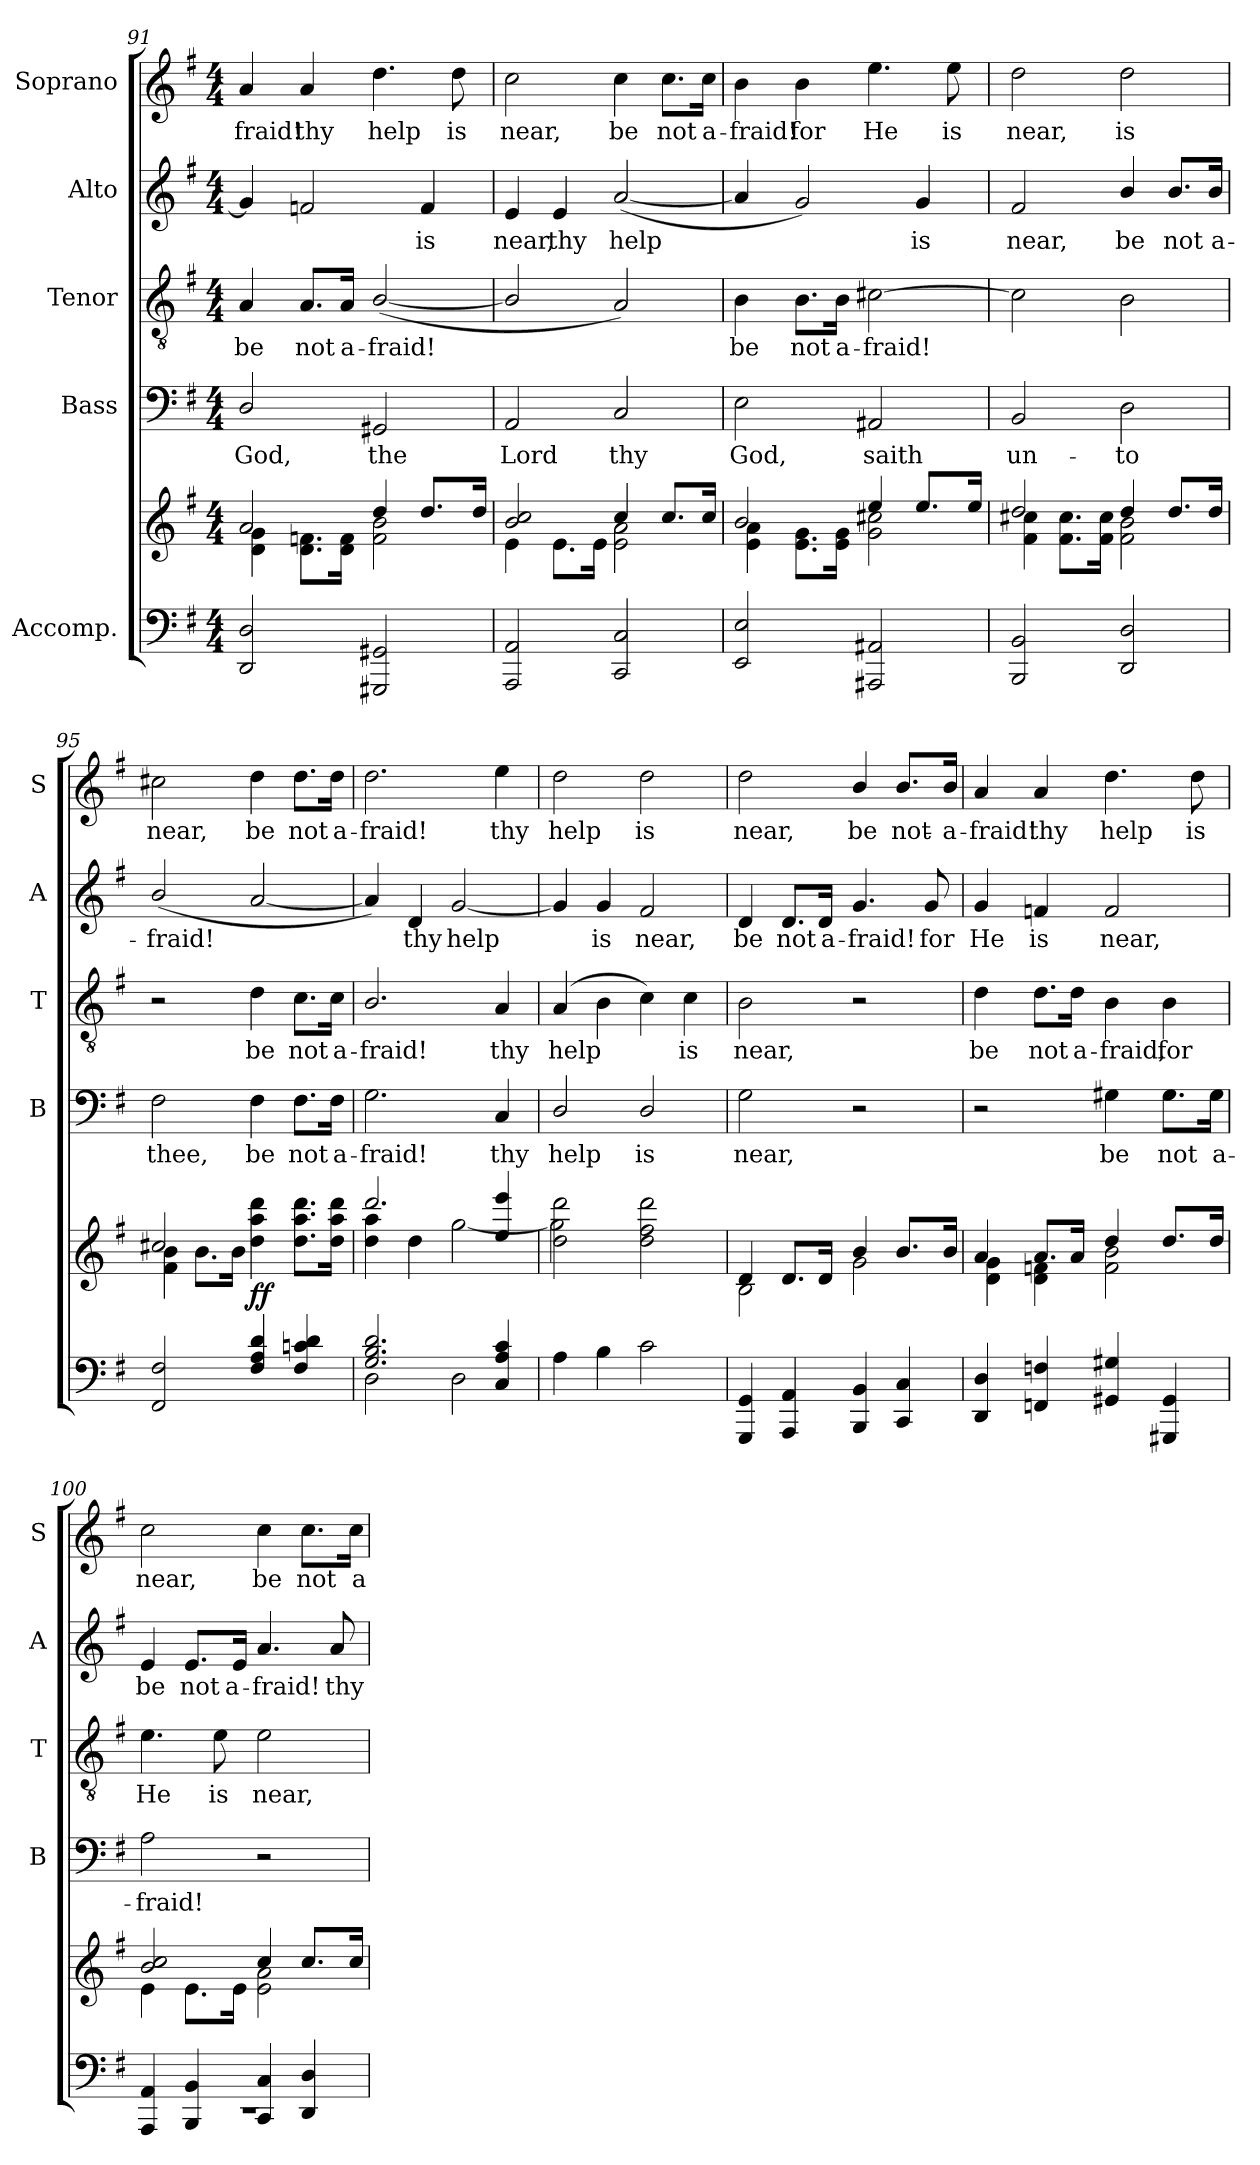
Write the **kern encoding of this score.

**kern	**kern	**dynam	**kern	**text	**kern	**text	**kern	**text	**kern	**text
*part5	*part5	*part5	*part4	*part4	*part3	*part3	*part2	*part2	*part1	*part1
*staff6	*staff5	*staff5/6	*staff4	*staff4	*staff3	*staff3	*staff2	*staff2	*staff1	*staff1
*I"Accomp.	*	*	*I"Bass	*	*I"Tenor	*	*I"Alto	*	*I"Soprano	*
*	*	*	*I'B	*	*I'T	*	*I'A	*	*I'S	*
!!LO:LB:g=z
*clefF4	*clefG2	*	*clefF4	*	*clefGv2	*	*clefG2	*	*clefG2	*
*k[f#]	*k[f#]	*	*k[f#]	*	*k[f#]	*	*k[f#]	*	*k[f#]	*
*G:	*G:	*	*G:	*	*G:	*	*G:	*	*G:	*
*M4/4	*M4/4	*	*M4/4	*	*M4/4	*	*M4/4	*	*M4/4	*
=91	=91	=91	=91	=91	=91	=91	=91	=91	=91	=91
*^	*^	*	*	*	*	*	*	*	*	*
!	!	!	!	!	!	!LO:LY:b	!	!LO:LY:b	!	!	!	!LO:LY:b
2DD/ 2D/	1ryy	2a/	4d\ 4g\	.	2D/	God,	4A/	be	4g/]	.	4a/	-fraid!
!	!	!	!	!	!	!	!	!LO:LY:b	!	!	!	!LO:LY:b
.	.	.	8.d\ 8.fn\L	.	.	.	8.A/L	not	2fn/	.	4a/	thy
!	!	!	!	!	!	!	!	!LO:LY:b	!	!	!	!
.	.	.	16d\ 16f\Jk	.	.	.	16A/Jk	a-	.	.	.	.
!	!	!	!	!	!	!LO:LY:b	!	!LO:LY:b	!	!	!	!LO:LY:b
2GGG#X/ 2GG#X/	.	4dd/	2f\ 2b\	.	2GG#X/	the	(<[2B/	-fraid!	.	.	4.dd\	help
!	!	!	!	!	!	!	!	!	!	!LO:LY:b	!	!
.	.	8.dd/L	.	.	.	.	.	.	4f/	is	.	.
!	!	!	!	!	!	!	!	!	!	!	!	!LO:LY:b
.	.	.	.	.	.	.	.	.	.	.	8dd\	is
.	.	16dd/Jk	.	.	.	.	.	.	.	.	.	.
=92	=92	=92	=92	=92	=92	=92	=92	=92	=92	=92	=92	=92
!	!	!	!	!	!	!LO:LY:b	!	!	!	!LO:LY:b	!	!LO:LY:b
2AAA/ 2AA/	1ryy	2b/ 2cc/	4e\	.	2AA/	Lord	2B/]	.	4e/	near,	2cc\	near,
!	!	!	!	!	!	!	!	!	!	!LO:LY:b	!	!
.	.	.	8.e\L	.	.	.	.	.	4e/	thy	.	.
.	.	.	16e\Jk	.	.	.	.	.	.	.	.	.
!	!	!	!	!	!	!LO:LY:b	!	!	!	!LO:LY:b	!	!LO:LY:b
2CC/ 2C/	.	4cc/	2e\ 2a\	.	2C/	thy	2A/)	.	(<[2a/	help	4cc\	be
!	!	!	!	!	!	!	!	!	!	!	!	!LO:LY:b
.	.	8.cc/L	.	.	.	.	.	.	.	.	8.cc\L	not
!	!	!	!	!	!	!	!	!	!	!	!	!LO:LY:b
.	.	16cc/Jk	.	.	.	.	.	.	.	.	16cc\Jk	a-
=93	=93	=93	=93	=93	=93	=93	=93	=93	=93	=93	=93	=93
!	!	!	!	!	!	!LO:LY:b	!	!LO:LY:b	!	!	!	!LO:LY:b
2EE/ 2E/	1ryy	2b/	4e\ 4a\	.	2E\	God,	4B\	be	4a/]	.	4b\	-fraid!
!	!	!	!	!	!	!	!	!LO:LY:b	!	!	!	!LO:LY:b
.	.	.	8.e\ 8.g\L	.	.	.	8.B\L	not	2g/)	.	4b\	for
!	!	!	!	!	!	!	!	!LO:LY:b	!	!	!	!
.	.	.	16e\ 16g\Jk	.	.	.	16B\Jk	a-	.	.	.	.
!	!	!	!	!	!	!LO:LY:b	!	!LO:LY:b	!	!	!	!LO:LY:b
2AAA#X/ 2AA#X/	.	4ee/	2g\ 2cc#X\	.	2AA#X/	saith	[2c#X\	-fraid!	.	.	4.ee\	He
!	!	!	!	!	!	!	!	!	!	!LO:LY:b	!	!
.	.	8.ee/L	.	.	.	.	.	.	4g/	is	.	.
!	!	!	!	!	!	!	!	!	!	!	!	!LO:LY:b
.	.	.	.	.	.	.	.	.	.	.	8ee\	is
.	.	16ee/Jk	.	.	.	.	.	.	.	.	.	.
=94	=94	=94	=94	=94	=94	=94	=94	=94	=94	=94	=94	=94
!	!	!	!	!	!	!LO:LY:b	!	!	!	!LO:LY:b	!	!LO:LY:b
2BBB/ 2BB/	1ryy	2dd/	4f#\ 4cc#X\	.	2BB/	un-	2c#\]	.	2f#/	near,	2dd\	near,
.	.	.	8.f#\ 8.cc#\L	.	.	.	.	.	.	.	.	.
.	.	.	16f#\ 16cc#\Jk	.	.	.	.	.	.	.	.	.
!	!	!	!	!	!	!LO:LY:b	!	!	!	!LO:LY:b	!	!LO:LY:b
2DD/ 2D/	.	4dd/	2f#\ 2b\	.	2D\	-to	2B\	.	4b/	be	2dd\	is
!	!	!	!	!	!	!	!	!	!	!LO:LY:b	!	!
.	.	8.dd/L	.	.	.	.	.	.	8.b/L	not	.	.
!	!	!	!	!	!	!	!	!	!	!LO:LY:b	!	!
.	.	16dd/Jk	.	.	.	.	.	.	16b/Jk	a-	.	.
=95	=95	=95	=95	=95	=95	=95	=95	=95	=95	=95	=95	=95
!	!	!	!	!	!	!LO:LY:b	!	!	!	!LO:LY:b	!	!LO:LY:b
2FF#/ 2F#/	1ryy	2cc#X/	4f#\ 4b\	.	2F#\	thee,	2r	.	(<2b/	-fraid!	2cc#X\	near,
.	.	.	8.b\L	.	.	.	.	.	.	.	.	.
.	.	.	16b\Jk	.	.	.	.	.	.	.	.	.
!	!	!	!	!LO:DY:b	!	!LO:LY:b	!	!LO:LY:b	!	!	!	!LO:LY:b
4F#/ 4A/ 4d/	.	2ryy	4dd\ 4aa\ 4ddd\	ff	4F#\	be	4d\	be	[2a/	.	4dd\	be
!	!	!	!	!	!	!LO:LY:b	!	!LO:LY:b	!	!	!	!LO:LY:b
4F#/ 4cni/ 4d/	.	.	8.dd\ 8.aa\ 8.ddd\L	.	8.F#\L	not	8.c\L	not	.	.	8.dd\L	not
!	!	!	!	!	!	!LO:LY:b	!	!LO:LY:b	!	!	!	!LO:LY:b
.	.	.	16dd\ 16aa\ 16ddd\Jk	.	16F#\Jk	a-	16c\Jk	a-	.	.	16dd\Jk	a-
=96	=96	=96	=96	=96	=96	=96	=96	=96	=96	=96	=96	=96
!	!	!	!	!	!	!LO:LY:b	!	!LO:LY:b	!	!	!	!LO:LY:b
2.G/ 2.B/ 2.d/	2D\	2.ddd/	4dd\ 4aa\	.	2.G\	-fraid!	2.B/	-fraid!	4a/])	.	2.dd\	-fraid!
!	!	!	!	!	!	!	!	!	!	!LO:LY:b	!	!
.	.	.	4dd\	.	.	.	.	.	4d/	thy	.	.
!	!	!	!	!	!	!	!	!	!	!LO:LY:b	!	!
.	2D\	.	[<2gg\	.	.	.	.	.	[2g/	help	.	.
!	!	!	!	!	!	!LO:LY:b	!	!LO:LY:b	!	!	!	!LO:LY:b
4C/ 4A/ 4c/	.	4ee/ 4eee/	.	.	4C/	thy	4A/	thy	.	.	4ee\	thy
!!LO:LB:g=z
=97	=97	=97	=97	=97	=97	=97	=97	=97	=97	=97	=97	=97
!	!	!	!	!	!	!LO:LY:b	!	!LO:LY:b	!	!	!	!LO:LY:b
4A\	1ryy	2dd\ 2ddd\	2gg\]	.	2D/	help	(>4A/	help	4g/]	.	2dd\	help
!	!	!	!	!	!	!	!	!	!	!LO:LY:b	!	!
4B\	.	.	.	.	.	.	4B\	.	4g/	is	.	.
!	!	!	!	!	!	!LO:LY:b	!	!	!	!LO:LY:b	!	!LO:LY:b
2c\	.	2ryy	2dd\ 2ff#\ 2ddd\	.	2D/	is	4c\)	.	2f#/	near,	2dd\	is
!	!	!	!	!	!	!	!	!LO:LY:b	!	!	!	!
.	.	.	.	.	.	.	4c\	is	.	.	.	.
=98	=98	=98	=98	=98	=98	=98	=98	=98	=98	=98	=98	=98
!	!	!	!	!	!	!LO:LY:b	!	!LO:LY:b	!	!LO:LY:b	!	!LO:LY:b
4GGG/ 4GG/	1ryy	4d/	2B\	.	2G\	near,	2B\	near,	4d/	be	2dd\	near,
!	!	!	!	!	!	!	!	!	!	!LO:LY:b	!	!
4AAA/ 4AA/	.	8.d/L	.	.	.	.	.	.	8.d/L	not	.	.
!	!	!	!	!	!	!	!	!	!	!LO:LY:b	!	!
.	.	16d/Jk	.	.	.	.	.	.	16d/Jk	a-	.	.
!	!	!	!	!	!	!	!	!	!	!LO:LY:b	!	!LO:LY:b
4BBB/ 4BB/	.	4b/	2g\	.	2r	.	2r	.	4.g/	-fraid!	4b/	be
!	!	!	!	!	!	!	!	!	!	!	!	!LO:LY:b
4CC/ 4C/	.	8.b/L	.	.	.	.	.	.	.	.	8.b/L	not-
!	!	!	!	!	!	!	!	!	!	!LO:LY:b	!	!
.	.	.	.	.	.	.	.	.	8g/	for	.	.
!	!	!	!	!	!	!	!	!	!	!	!	!LO:LY:b
.	.	16b/Jk	.	.	.	.	.	.	.	.	16b/Jk	-a-
=99	=99	=99	=99	=99	=99	=99	=99	=99	=99	=99	=99	=99
!	!	!	!	!	!	!	!	!LO:LY:b	!	!LO:LY:b	!	!LO:LY:b
4DD/ 4D/	1ryy	4a/	4d\ 4g\	.	2r	.	4d\	be	4g/	He	4a/	-fraid!
!	!	!	!	!	!	!	!	!LO:LY:b	!	!LO:LY:b	!	!LO:LY:b
4FFn/ 4Fn/	.	8.a/L	4d\ 4fn\	.	.	.	8.d\L	not	4fn/	is	4a/	thy
!	!	!	!	!	!	!	!	!LO:LY:b	!	!	!	!
.	.	16a/Jk	.	.	.	.	16d\Jk	a-	.	.	.	.
!	!	!	!	!	!	!LO:LY:b	!	!LO:LY:b	!	!LO:LY:b	!	!LO:LY:b
4GG#X/ 4G#X/	.	4dd/	2f\ 2b\	.	4G#X\	be	4B\	-fraid,	2f/	near,	4.dd\	help
!	!	!	!	!	!	!LO:LY:b	!	!LO:LY:b	!	!	!	!
4GGG#X/ 4GG#/	.	8.dd/L	.	.	8.G#\L	not	4B\	for	.	.	.	.
!	!	!	!	!	!	!	!	!	!	!	!	!LO:LY:b
.	.	.	.	.	.	.	.	.	.	.	8dd\	is
!	!	!	!	!	!	!LO:LY:b	!	!	!	!	!	!
.	.	16dd/Jk	.	.	16G#\Jk	a-	.	.	.	.	.	.
=100	=100	=100	=100	=100	=100	=100	=100	=100	=100	=100	=100	=100
!	!	!	!	!	!	!LO:LY:b	!	!LO:LY:b	!	!LO:LY:b	!	!LO:LY:b
4AAA/ 4AA/	1rEE	2b/ 2cc/	4e\	.	2A\	-fraid!	4.e\	He	4e/	be	2cc\	near,
!	!	!	!	!	!	!	!	!	!	!LO:LY:b	!	!
4BBB/ 4BB/	.	.	8.e\L	.	.	.	.	.	8.e/L	not	.	.
!	!	!	!	!	!	!	!	!LO:LY:b	!	!	!	!
.	.	.	.	.	.	.	8e\	is	.	.	.	.
!	!	!	!	!	!	!	!	!	!	!LO:LY:b	!	!
.	.	.	16e\Jk	.	.	.	.	.	16e/Jk	a-	.	.
!	!	!	!	!	!	!	!	!LO:LY:b	!	!LO:LY:b	!	!LO:LY:b
4CC/ 4C/	.	4cc/	2e\ 2a\	.	2r	.	2e\	near,	4.a/	-fraid!	4cc\	be
!	!	!	!	!	!	!	!	!	!	!	!	!LO:LY:b
4DD/ 4D/	.	8.cc/L	.	.	.	.	.	.	.	.	8.cc\L	not
!	!	!	!	!	!	!	!	!	!	!LO:LY:b	!	!
.	.	.	.	.	.	.	.	.	8a/	thy	.	.
!	!	!	!	!	!	!	!	!	!	!	!	!LO:LY:b
.	.	16cc/Jk	.	.	.	.	.	.	.	.	16cc\Jk	a-
*v	*v	*	*	*	*	*	*	*	*	*	*	*
*	*v	*v	*	*	*	*	*	*	*	*	*
=	=	=	=	=	=	=	=	=	=	=
*-	*-	*-	*-	*-	*-	*-	*-	*-	*-	*-
